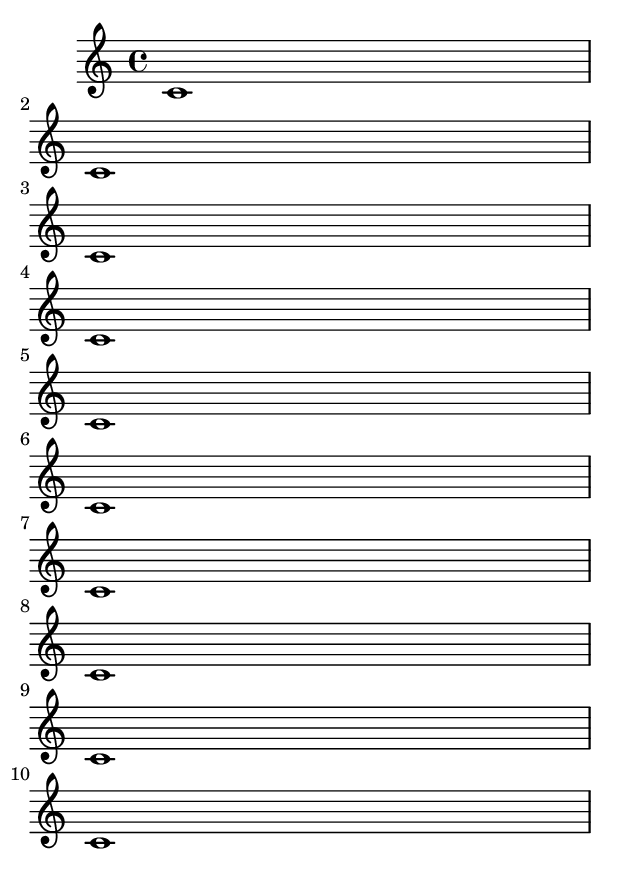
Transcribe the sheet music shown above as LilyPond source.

%% Generated by lilypond-book
%% Options: [exampleindent=10.16\mm,indent=0\mm,line-width=160\mm]
\include "lilypond-book-preamble.ly"


% ****************************************************************
% Start cut-&-pastable-section
% ****************************************************************



\paper {
  indent = 0\mm
  line-width = 160\mm
  % offset the left padding, also add 1mm as lilypond creates cropped
  % images with a little space on the right
  line-width = #(- line-width (* mm  3.000000) (* mm 1))
}

\layout {
  
}





% ****************************************************************
% ly snippet:
% ****************************************************************
\sourcefilename "/home/gub/NewGub/gub/target/linux-x86/src/lilypond-git.sv.gnu.org--lilypond.git-release-unstable/input/regression/page-breaking-page-count3.ly"
\sourcefileline 0
\version "2.16.0"

\header {
  texidoc = "The number of pages in a score can be forced by setting
@code{page-count} in the (book-level) paper block. Even if there are
too many systems for that number of pages, we will squeeze them in."
}

#(set-default-paper-size "a6")

\book {
  \paper { page-count = 1}
  \score { { \repeat unfold 10 {c'1 \break} } }
}



% ****************************************************************
% end ly snippet
% ****************************************************************
